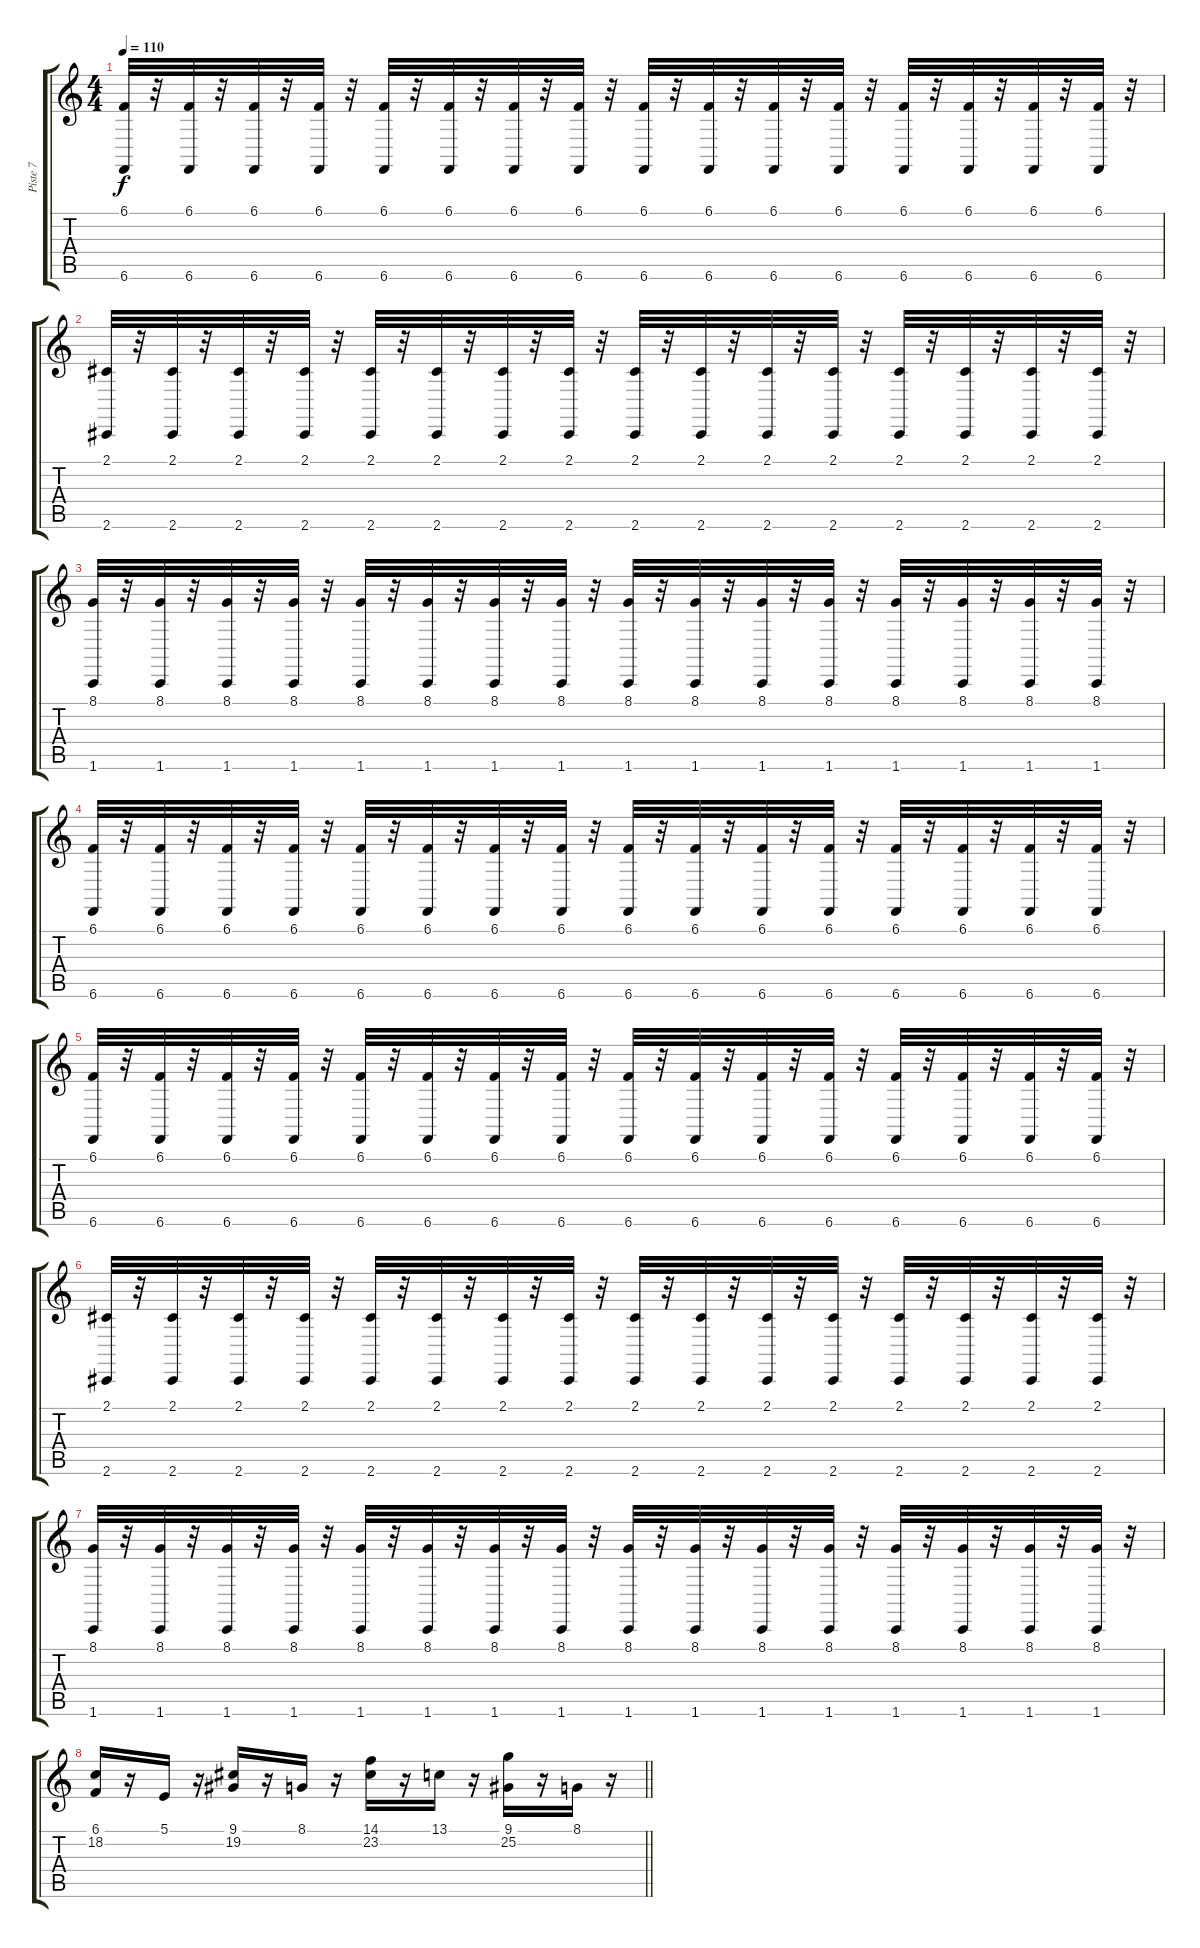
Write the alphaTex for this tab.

\track ("Piste 7" "Piste 7") {instrument lead2sawtooth}
\staff {score tabs}
\tuning (B3 Gb3 D3 A2 E2 B1) {hide}
\ts (4 4)
\tempo 110
\clef g2
\ks c
(6.1 6.6).32{dy f} r.32 (6.1 6.6).32 r.32 (6.1 6.6).32 r.32 (6.1 6.6).32 r.32 (6.1 6.6).32 r.32 (6.1 6.6).32 r.32 (6.1 6.6).32 r.32 (6.1 6.6).32 r.32 (6.1 6.6).32 r.32 (6.1 6.6).32 r.32 (6.1 6.6).32 r.32 (6.1 6.6).32 r.32 (6.1 6.6).32 r.32 (6.1 6.6).32 r.32 (6.1 6.6).32 r.32 (6.1 6.6).32 r.32 |
(2.1 2.6).32 r.32 (2.1 2.6).32 r.32 (2.1 2.6).32 r.32 (2.1 2.6).32 r.32 (2.1 2.6).32 r.32 (2.1 2.6).32 r.32 (2.1 2.6).32 r.32 (2.1 2.6).32 r.32 (2.1 2.6).32 r.32 (2.1 2.6).32 r.32 (2.1 2.6).32 r.32 (2.1 2.6).32 r.32 (2.1 2.6).32 r.32 (2.1 2.6).32 r.32 (2.1 2.6).32 r.32 (2.1 2.6).32 r.32 |
(8.1 1.6).32 r.32 (8.1 1.6).32 r.32 (8.1 1.6).32 r.32 (8.1 1.6).32 r.32 (8.1 1.6).32 r.32 (8.1 1.6).32 r.32 (8.1 1.6).32 r.32 (8.1 1.6).32 r.32 (8.1 1.6).32 r.32 (8.1 1.6).32 r.32 (8.1 1.6).32 r.32 (8.1 1.6).32 r.32 (8.1 1.6).32 r.32 (8.1 1.6).32 r.32 (8.1 1.6).32 r.32 (8.1 1.6).32 r.32 |
(6.1 6.6).32 r.32 (6.1 6.6).32 r.32 (6.1 6.6).32 r.32 (6.1 6.6).32 r.32 (6.1 6.6).32 r.32 (6.1 6.6).32 r.32 (6.1 6.6).32 r.32 (6.1 6.6).32 r.32 (6.1 6.6).32 r.32 (6.1 6.6).32 r.32 (6.1 6.6).32 r.32 (6.1 6.6).32 r.32 (6.1 6.6).32 r.32 (6.1 6.6).32 r.32 (6.1 6.6).32 r.32 (6.1 6.6).32 r.32 |
(6.1 6.6).32 r.32 (6.1 6.6).32 r.32 (6.1 6.6).32 r.32 (6.1 6.6).32 r.32 (6.1 6.6).32 r.32 (6.1 6.6).32 r.32 (6.1 6.6).32 r.32 (6.1 6.6).32 r.32 (6.1 6.6).32 r.32 (6.1 6.6).32 r.32 (6.1 6.6).32 r.32 (6.1 6.6).32 r.32 (6.1 6.6).32 r.32 (6.1 6.6).32 r.32 (6.1 6.6).32 r.32 (6.1 6.6).32 r.32 |
(2.1 2.6).32 r.32 (2.1 2.6).32 r.32 (2.1 2.6).32 r.32 (2.1 2.6).32 r.32 (2.1 2.6).32 r.32 (2.1 2.6).32 r.32 (2.1 2.6).32 r.32 (2.1 2.6).32 r.32 (2.1 2.6).32 r.32 (2.1 2.6).32 r.32 (2.1 2.6).32 r.32 (2.1 2.6).32 r.32 (2.1 2.6).32 r.32 (2.1 2.6).32 r.32 (2.1 2.6).32 r.32 (2.1 2.6).32 r.32 |
(8.1 1.6).32 r.32 (8.1 1.6).32 r.32 (8.1 1.6).32 r.32 (8.1 1.6).32 r.32 (8.1 1.6).32 r.32 (8.1 1.6).32 r.32 (8.1 1.6).32 r.32 (8.1 1.6).32 r.32 (8.1 1.6).32 r.32 (8.1 1.6).32 r.32 (8.1 1.6).32 r.32 (8.1 1.6).32 r.32 (8.1 1.6).32 r.32 (8.1 1.6).32 r.32 (8.1 1.6).32 r.32 (8.1 1.6).32 r.32 |
\barLineRight lightlight
(6.1 18.2).16 r.16 5.1.16 r.16 (9.1 19.2).16 r.16 8.1.16 r.16 (14.1 23.2).16 r.16 13.1.16 r.16 (9.1 25.2).16 r.16 8.1.16 r.16
